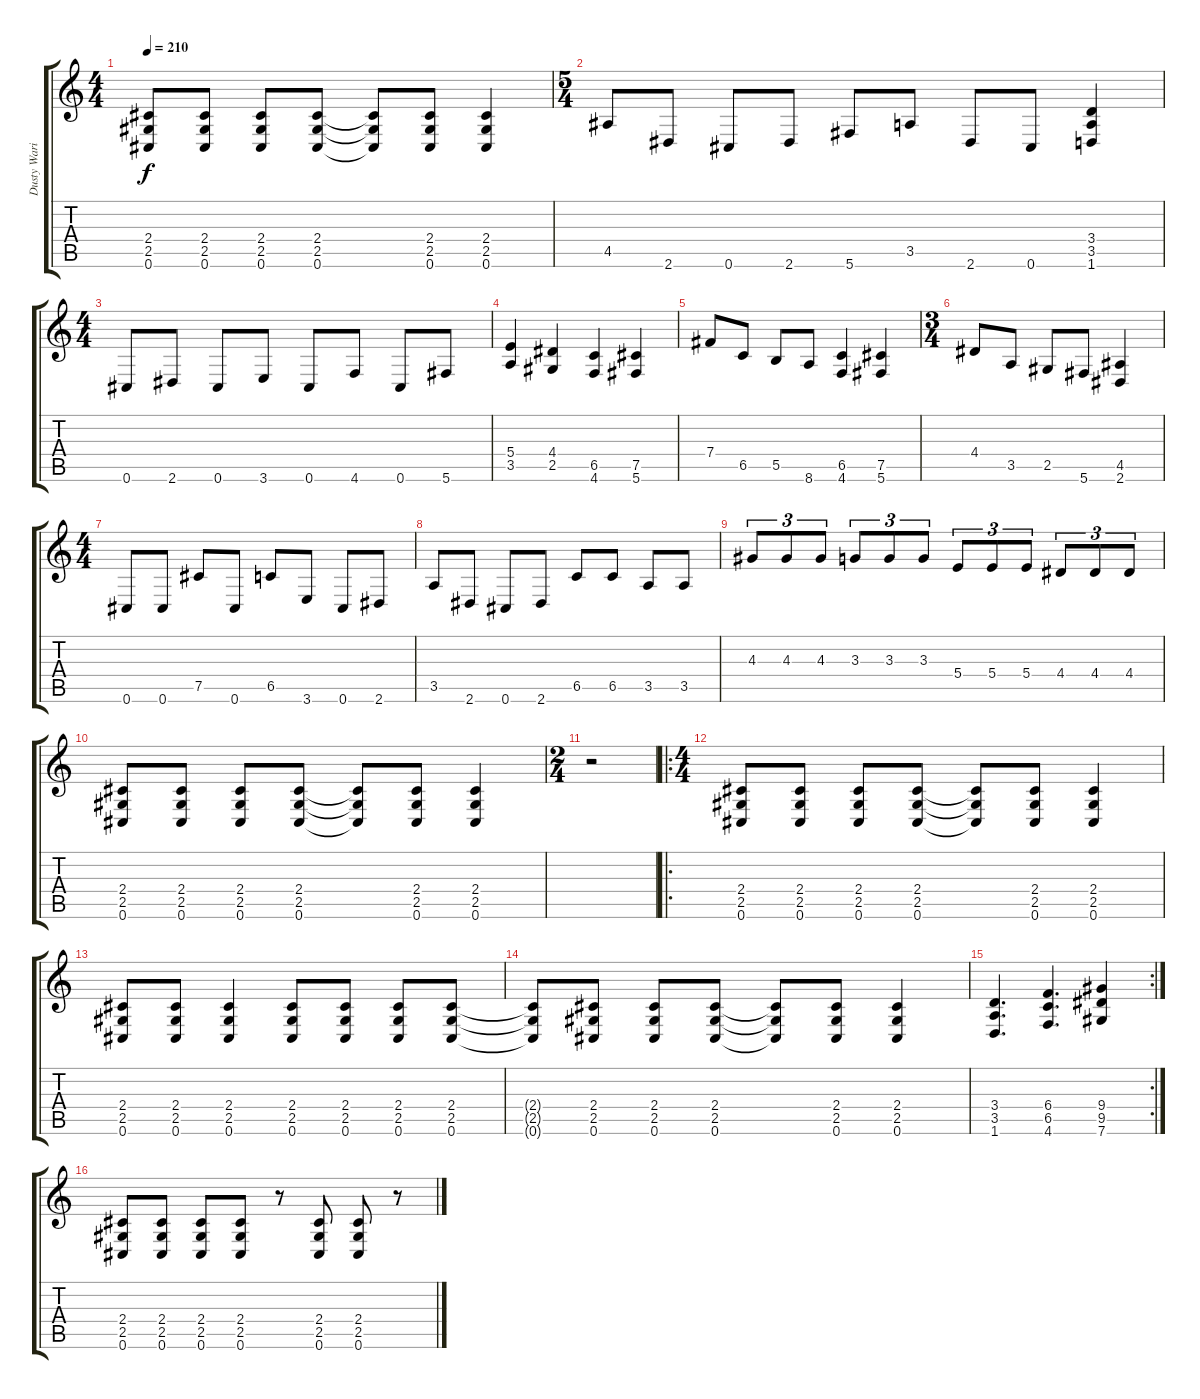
\track ("Dusty Waring" "Dusty Wari") {instrument distortionguitar}
\staff {score tabs}
\tuning (Db4 Ab3 E3 B2 Gb2 Db2) {hide}
\ts (4 4)
\tempo 210
\clef g2
\ks c
(2.4 2.5 0.6).8{dy f} (2.4 2.5 0.6).8 (2.4 2.5 0.6).8 (2.4 2.5 0.6).8 (2.4{t} 2.5{t} 0.6{t}).8 (2.4 2.5 0.6).8 (2.4 2.5 0.6).4 |
\ts (5 4)
4.5.8 2.6.8 0.6.8 2.6.8 5.6.8 3.5.8 2.6.8 0.6.8 (3.4 3.5 1.6).4 |
\ts (4 4)
0.6.8 2.6.8 0.6.8 3.6.8 0.6.8 4.6.8 0.6.8 5.6.8 |
(5.4 3.5).4 (4.4 2.5).4 (6.5 4.6).4 (7.5 5.6).4 |
7.4.8 6.5.8 5.5.8 8.6.8 (6.5 4.6).4 (7.5 5.6).4 |
\ts (3 4)
4.4.8 3.5.8 2.5.8 5.6.8 (4.5 2.6).4 |
\ts (4 4)
0.6.8 0.6.8 7.5.8 0.6.8 6.5.8 3.6.8 0.6.8 2.6.8 |
3.5.8 2.6.8 0.6.8 2.6.8 6.5.8 6.5.8 3.5.8 3.5.8 |
4.3.8{tu (3 2)} 4.3.8{tu (3 2)} 4.3.8{tu (3 2)} 3.3.8{tu (3 2)} 3.3.8{tu (3 2)} 3.3.8{tu (3 2)} 5.4.8{tu (3 2)} 5.4.8{tu (3 2)} 5.4.8{tu (3 2)} 4.4.8{tu (3 2)} 4.4.8{tu (3 2)} 4.4.8{tu (3 2)} |
(2.4 2.5 0.6).8 (2.4 2.5 0.6).8 (2.4 2.5 0.6).8 (2.4 2.5 0.6).8 (2.4{t} 2.5{t} 0.6{t}).8 (2.4 2.5 0.6).8 (2.4 2.5 0.6).4 |
\ts (2 4)
r.2 |
\ro
\ts (4 4)
(2.4 2.5 0.6).8 (2.4 2.5 0.6).8 (2.4 2.5 0.6).8 (2.4 2.5 0.6).8 (2.4{t} 2.5{t} 0.6{t}).8 (2.4 2.5 0.6).8 (2.4 2.5 0.6).4 |
(2.4 2.5 0.6).8 (2.4 2.5 0.6).8 (2.4 2.5 0.6).4 (2.4 2.5 0.6).8 (2.4 2.5 0.6).8 (2.4 2.5 0.6).8 (2.4 2.5 0.6).8 |
(2.4{t} 2.5{t} 0.6{t}).8 (2.4 2.5 0.6).8 (2.4 2.5 0.6).8 (2.4 2.5 0.6).8 (2.4{t} 2.5{t} 0.6{t}).8 (2.4 2.5 0.6).8 (2.4 2.5 0.6).4 |
\rc 2
(3.4 3.5 1.6).4{d} (6.4 6.5 4.6).4{d} (9.4 9.5 7.6).4 |
(2.4 2.5 0.6).8 (2.4 2.5 0.6).8 (2.4 2.5 0.6).8 (2.4 2.5 0.6).8 r.8 (2.4 2.5 0.6).8 (2.4 2.5 0.6).8 r.8
